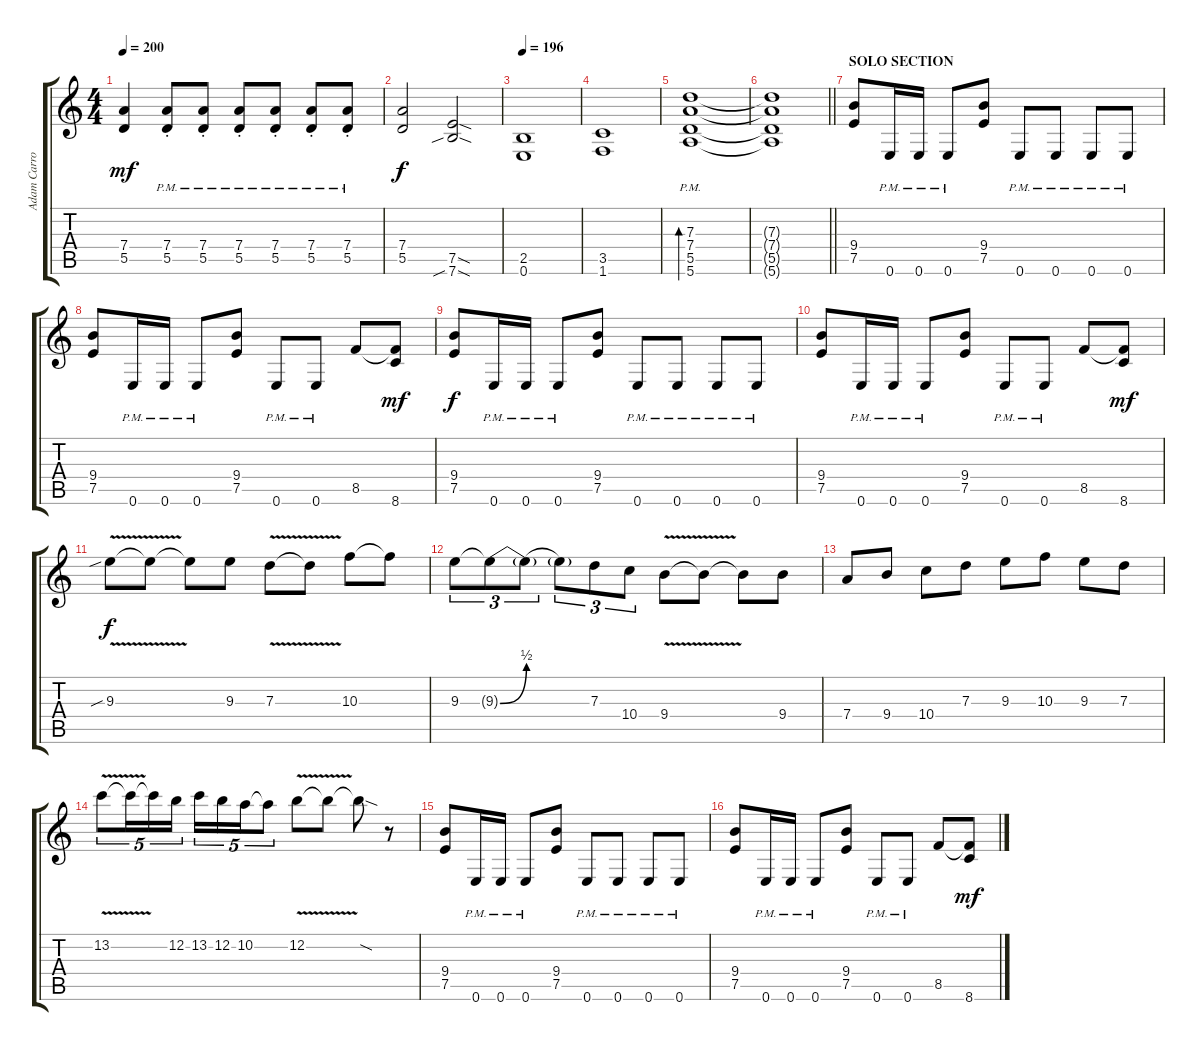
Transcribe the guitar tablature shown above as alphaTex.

\track ("Adam Carroll" "Adam Carro") {instrument distortionguitar}
\staff {score tabs}
\tuning (E4 B3 G3 D3 A2 E2) {hide}
\ts (4 4)
\tempo 200
\clef g2
\ks c
(7.4 5.5).4{dy mf} (7.4{pm st} 5.5{pm st}).8 (7.4{pm st} 5.5{pm st}).8 (7.4{pm st} 5.5{pm st}).8 (7.4{pm st} 5.5{pm st}).8 (7.4{pm st} 5.5{pm st}).8 (7.4{pm st} 5.5{pm st}).8 |
(7.4 5.5).2{dy f} (7.5{sod} 7.6{sib sod}).2 |
\tempo 196
(2.5 0.6).1 |
(3.5 1.6).1 |
(7.3{pm} 7.4 5.5 5.6{pm}).1{bd 60} |
\barLineRight lightlight
(7.3{t} 7.4{t} 5.5{t} 5.6{t}).1 |
\section ("" "SOLO SECTION")
(9.4 7.5).8 0.6{pm}.16 0.6{pm}.16 0.6{pm}.8 (9.4 7.5).8 0.6{pm}.8 0.6{pm}.8 0.6{pm}.8 0.6{pm}.8 |
(9.4 7.5).8 0.6{pm}.16 0.6{pm}.16 0.6{pm}.8 (9.4 7.5).8 0.6{pm}.8 0.6{pm}.8 8.5.8 (8.5{t} 8.6).8{dy mf} |
(9.4 7.5).8{dy f} 0.6{pm}.16 0.6{pm}.16 0.6{pm}.8 (9.4 7.5).8 0.6{pm}.8 0.6{pm}.8 0.6{pm}.8 0.6{pm}.8 |
(9.4 7.5).8 0.6{pm}.16 0.6{pm}.16 0.6{pm}.8 (9.4 7.5).8 0.6{pm}.8 0.6{pm}.8 8.5.8 (8.5{t} 8.6).8{dy mf} |
9.3{v sib}.8{dy f} 9.3{t}.8 9.3{t}.8 9.3.8 7.3{v}.8 7.3{t}.8 10.3.8 10.3{t}.8 |
9.3.8{tu (3 2)} 9.3{be (bend 0 0 60 2) t}.8{tu (3 2)} 9.3{be (hold 0 0 60 0) t}.8{tu (3 2)} 9.3{t}.8{tu (3 2)} 7.3.8{tu (3 2)} 10.4.8{tu (3 2)} 9.4{v}.8 9.4{t}.8 9.4{t}.8 9.4.8 |
7.4.8 9.4.8 10.4.8 7.3.8 9.3.8 10.3.8 9.3.8 7.3.8 |
13.2{v}.8{tu (5 4)} 13.2{t}.16{tu (5 4)} 13.2{t}.16{tu (5 4)} 12.2.16{tu (5 4)} 13.2.16{tu (5 4)} 12.2.16{tu (5 4)} 10.2.16{tu (5 4)} 10.2{t}.8{tu (5 4)} 12.2{v}.8 12.2{t}.8 12.2{sod t}.8 r.8 |
(9.4 7.5).8 0.6{pm}.16 0.6{pm}.16 0.6{pm}.8 (9.4 7.5).8 0.6{pm}.8 0.6{pm}.8 0.6{pm}.8 0.6{pm}.8 |
(9.4 7.5).8 0.6{pm}.16 0.6{pm}.16 0.6{pm}.8 (9.4 7.5).8 0.6{pm}.8 0.6{pm}.8 8.5.8 (8.5{t} 8.6).8{dy mf}
